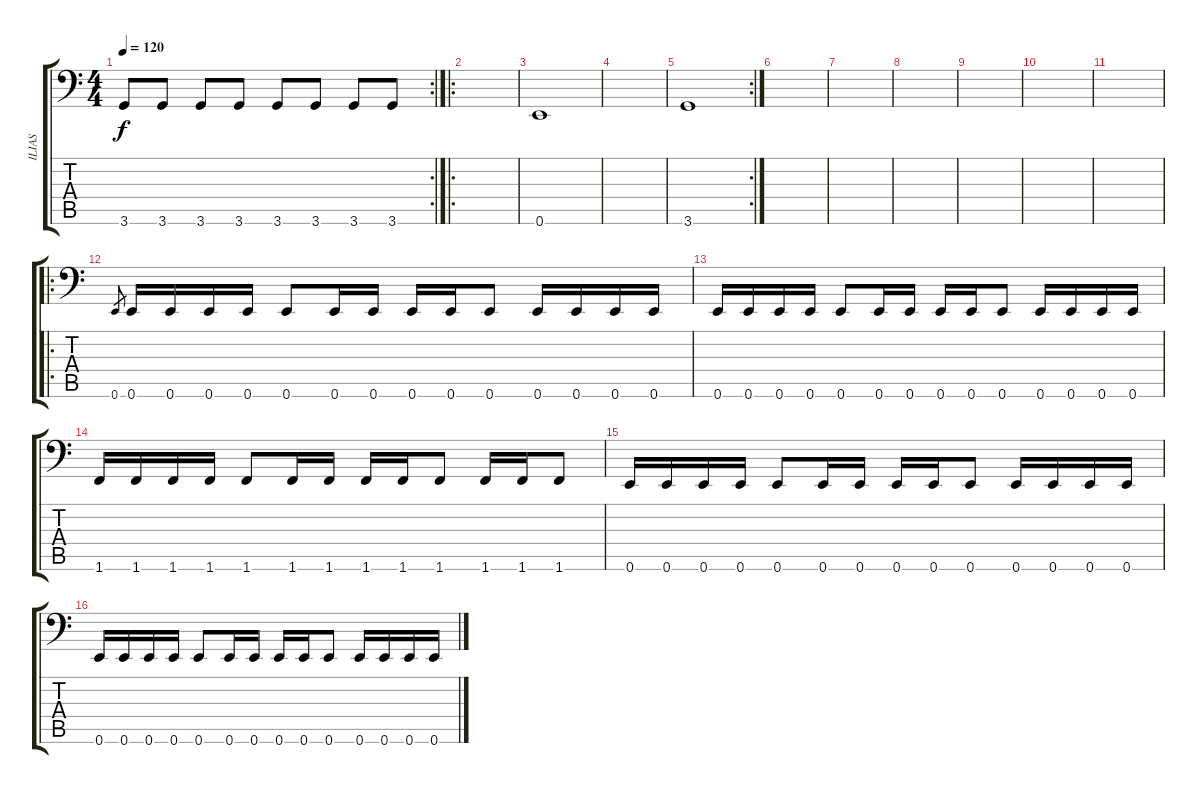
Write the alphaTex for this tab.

\track ("ILIAS" "ILIAS") {instrument electricbassfinger}
\staff {score tabs}
\tuning (E3 B2 G2 D2 A1 E1) {hide}
\rc 2
\ts (4 4)
\tempo 120
\clef f4
\ks c
3.6.8{dy f} 3.6.8 3.6.8 3.6.8 3.6.8 3.6.8 3.6.8 3.6.8 |
\ro
|
0.6.1 |
|
\rc 2
3.6.1 |
|
|
|
|
|
|
\ro
0.6.8{gr} 0.6.16 0.6.16 0.6.16 0.6.16 0.6.8 0.6.16 0.6.16 0.6.16 0.6.16 0.6.8 0.6.16 0.6.16 0.6.16 0.6.16 |
0.6.16 0.6.16 0.6.16 0.6.16 0.6.8 0.6.16 0.6.16 0.6.16 0.6.16 0.6.8 0.6.16 0.6.16 0.6.16 0.6.16 |
1.6.16 1.6.16 1.6.16 1.6.16 1.6.8 1.6.16 1.6.16 1.6.16 1.6.16 1.6.8 1.6.16 1.6.16 1.6.8 |
0.6.16 0.6.16 0.6.16 0.6.16 0.6.8 0.6.16 0.6.16 0.6.16 0.6.16 0.6.8 0.6.16 0.6.16 0.6.16 0.6.16 |
0.6.16 0.6.16 0.6.16 0.6.16 0.6.8 0.6.16 0.6.16 0.6.16 0.6.16 0.6.8 0.6.16 0.6.16 0.6.16 0.6.16
